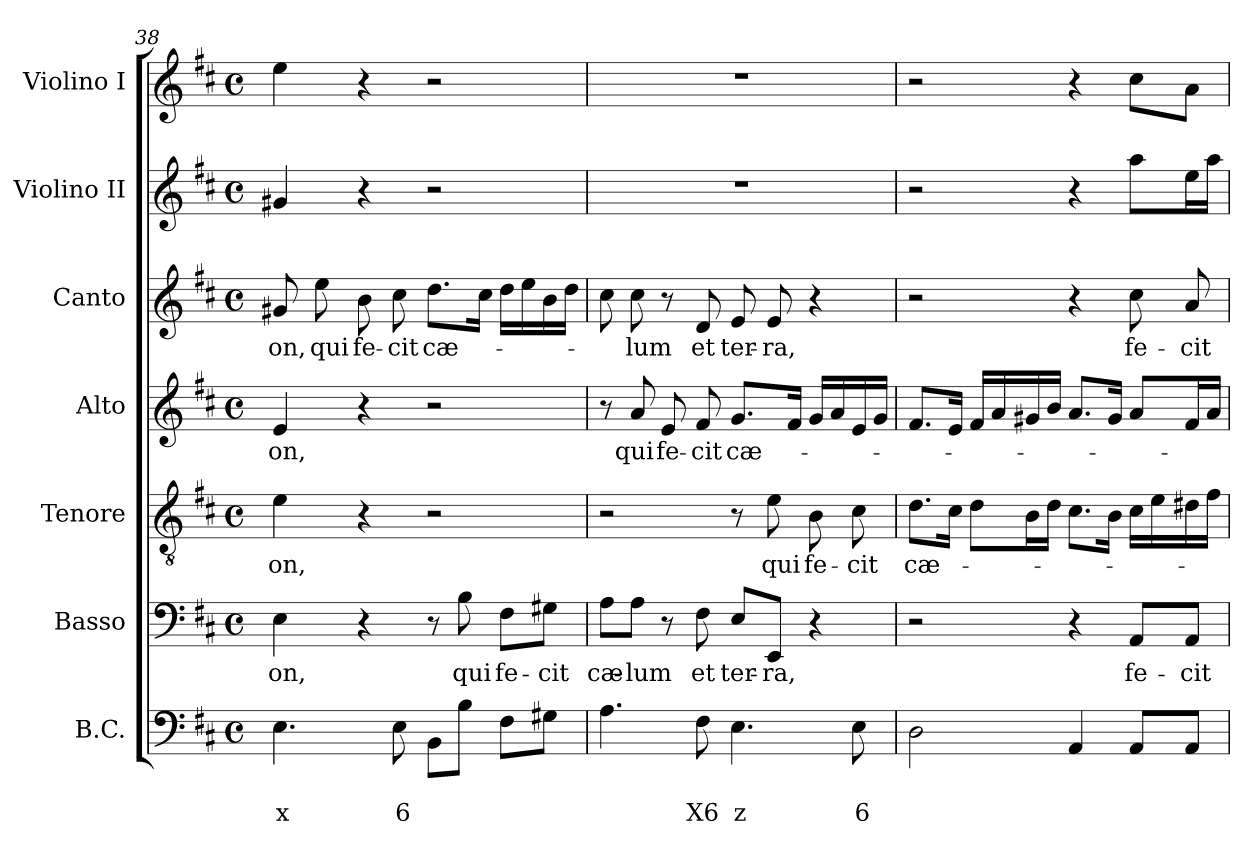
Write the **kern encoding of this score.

**kern	**text	**text	**kern	**text	**kern	**text	**kern	**text	**kern	**text	**kern	**kern
*part7	*part7	*part7	*part6	*part6	*part5	*part5	*part4	*part4	*part3	*part3	*part2	*part1
*staff7	*staff7	*staff7	*staff6	*staff6	*staff5	*staff5	*staff4	*staff4	*staff3	*staff3	*staff2	*staff1
*I"B.C.	*	*	*I"Basso	*	*I"Tenore	*	*I"Alto	*	*I"Canto	*	*I"Violino II	*I"Violino I
*I'BC	*	*	*I'B	*	*I'T	*	*I'A	*	*I'C	*	*I'Vln. II	*I'Vln. I
!!LO:PB:g=z
*clefF4	*	*	*clefF4	*	*clefGv2	*	*clefG2	*	*clefG2	*	*clefG2	*clefG2
*k[f#c#]	*	*	*k[f#c#]	*	*k[f#c#]	*	*k[f#c#]	*	*k[f#c#]	*	*k[f#c#]	*k[f#c#]
*D:	*	*	*D:	*	*D:	*	*D:	*	*D:	*	*D:	*D:
*M4/4	*	*	*M4/4	*	*M4/4	*	*M4/4	*	*M4/4	*	*M4/4	*M4/4
*met(c)	*	*	*met(c)	*	*met(c)	*	*met(c)	*	*met(c)	*	*met(c)	*met(c)
=38	=38	=38	=38	=38	=38	=38	=38	=38	=38	=38	=38	=38
!	!	!LO:LY:b	!	!	!	!	!	!	!	!	!	!
!	!	!	!	!LO:LY:b	!	!	!	!	!	!	!	!
!	!	!	!	!	!	!LO:LY:b	!	!	!	!	!	!
!	!	!	!	!	!	!	!	!LO:LY:b	!	!	!	!
!	!	!	!	!	!	!	!	!	!	!LO:LY:b	!	!
4.E\	.	x	4E\	-on,	4e\	-on,	4e/	-on,	8g#X/	-on,	4g#X/	4ee\
!	!	!	!	!	!	!	!	!	!	!LO:LY:b	!	!
.	.	.	.	.	.	.	.	.	8ee\	qui	.	.
!	!	!	!	!	!	!	!	!	!	!LO:LY:b	!	!
.	.	.	4r	.	4r	.	4r	.	8b\	fe-	4r	4r
!	!	!LO:LY:b	!	!	!	!	!	!	!	!	!	!
!	!	!	!	!	!	!	!	!	!	!LO:LY:b	!	!
8E\	.	6	.	.	.	.	.	.	8cc#\	-cit	.	.
!	!	!	!	!	!	!	!	!	!	!LO:LY:b	!	!
8BB\L	.	.	8r	.	2r	.	2r	.	8.dd\L	cæ-	2r	2r
!	!	!	!	!LO:LY:b	!	!	!	!	!	!	!	!
8B\J	.	.	8B\	qui	.	.	.	.	.	.	.	.
.	.	.	.	.	.	.	.	.	16cc#\Jk	.	.	.
!	!	!	!	!LO:LY:b	!	!	!	!	!	!	!	!
8F#\L	.	.	8F#\L	fe-	.	.	.	.	16dd\LL	.	.	.
.	.	.	.	.	.	.	.	.	16ee\	.	.	.
!	!	!	!	!LO:LY:b	!	!	!	!	!	!	!	!
8G#X\J	.	.	8G#X\J	-cit	.	.	.	.	16b\	.	.	.
.	.	.	.	.	.	.	.	.	16dd\JJ	.	.	.
=39	=39	=39	=39	=39	=39	=39	=39	=39	=39	=39	=39	=39
!	!	!	!	!LO:LY:b	!	!	!	!	!	!	!	!
4.A\	.	.	8A\L	cæ-	2r	.	8r	.	8cc#\	.	1r	1r
!	!	!	!	!LO:LY:b	!	!	!	!	!	!	!	!
!	!	!	!	!	!	!	!	!LO:LY:b	!	!	!	!
!	!	!	!	!	!	!	!	!	!	!LO:LY:b	!	!
.	.	.	8A\J	-lum	.	.	8a/	qui	8cc#\	-lum	.	.
!	!	!	!	!	!	!	!	!LO:LY:b	!	!	!	!
.	.	.	8r	.	.	.	8e/	fe-	8r	.	.	.
!	!	!LO:LY:b	!	!	!	!	!	!	!	!	!	!
!	!	!	!	!LO:LY:b	!	!	!	!	!	!	!	!
!	!	!	!	!	!	!	!	!LO:LY:b	!	!	!	!
!	!	!	!	!	!	!	!	!	!	!LO:LY:b	!	!
8F#\	.	X6	8F#\	et	.	.	8f#/	-cit	8d/	et	.	.
!	!	!LO:LY:b	!	!	!	!	!	!	!	!	!	!
!	!	!	!	!LO:LY:b	!	!	!	!	!	!	!	!
!	!	!	!	!	!	!	!	!LO:LY:b	!	!	!	!
!	!	!	!	!	!	!	!	!	!	!LO:LY:b	!	!
4.E\	.	z	8E/L	ter-	8r	.	8.g/L	cæ-	8e/	ter-	.	.
!	!	!	!	!LO:LY:b	!	!	!	!	!	!	!	!
!	!	!	!	!	!	!LO:LY:b	!	!	!	!	!	!
!	!	!	!	!	!	!	!	!	!	!LO:LY:b	!	!
.	.	.	8EE/J	-ra,	8e\	qui	.	.	8e/	-ra,	.	.
.	.	.	.	.	.	.	16f#/Jk	.	.	.	.	.
!	!	!	!	!	!	!LO:LY:b	!	!	!	!	!	!
.	.	.	4r	.	8B\	fe-	16g/LL	.	4r	.	.	.
.	.	.	.	.	.	.	16a/	.	.	.	.	.
!	!	!LO:LY:b	!	!	!	!	!	!	!	!	!	!
!	!	!	!	!	!	!LO:LY:b	!	!	!	!	!	!
8E\	.	6	.	.	8c#\	-cit	16e/	.	.	.	.	.
.	.	.	.	.	.	.	16g/JJ	.	.	.	.	.
=40	=40	=40	=40	=40	=40	=40	=40	=40	=40	=40	=40	=40
!	!	!	!	!	!	!LO:LY:b	!	!	!	!	!	!
2D\	.	.	2r	.	8.d\L	cæ-	8.f#/L	.	2r	.	2r	2r
.	.	.	.	.	16c#\Jk	.	16e/Jk	.	.	.	.	.
.	.	.	.	.	8d\L	.	16f#/LL	.	.	.	.	.
.	.	.	.	.	.	.	16a/	.	.	.	.	.
.	.	.	.	.	16B\L	.	16g#X/	.	.	.	.	.
.	.	.	.	.	16d\JJ	.	16b/JJ	.	.	.	.	.
4AA/	.	.	4r	.	8.c#\L	.	8.a/L	.	4r	.	4r	4r
.	.	.	.	.	16B\Jk	.	16g#/Jk	.	.	.	.	.
!	!	!	!	!LO:LY:b	!	!	!	!	!	!	!	!
!	!	!	!	!	!	!	!	!	!	!LO:LY:b	!	!
8AA/L	.	.	8AA/L	fe-	16c#\LL	.	8a/L	.	8cc#\	fe-	8aa\L	8cc#\L
.	.	.	.	.	16e\	.	.	.	.	.	.	.
!	!	!	!	!LO:LY:b	!	!	!	!	!	!	!	!
!	!	!	!	!	!	!	!	!	!	!LO:LY:b	!	!
8AA/J	.	.	8AA/J	-cit	16d#X\	.	16f#/L	.	8a/	-cit	16ee\L	8a\J
.	.	.	.	.	16f#\JJ	.	16a/JJ	.	.	.	16aa\JJ	.
=	=	=	=	=	=	=	=	=	=	=	=	=
*-	*-	*-	*-	*-	*-	*-	*-	*-	*-	*-	*-	*-
